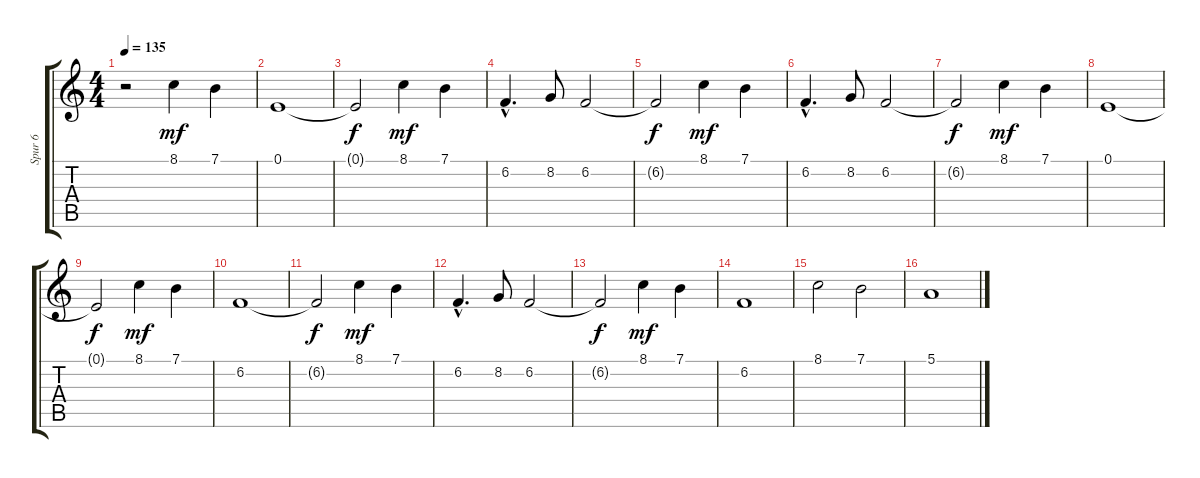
\track ("Spur 6" "Spur 6") {instrument pad1newage}
\staff {score tabs}
\tuning (E4 B3 G3 D3 A2 E2) {hide}
\ts (4 4)
\tempo 135
\clef g2
\ks c
r.2{dy mf instrument pad1newage} 8.1.4 7.1.4 |
0.1.1 |
0.1{t}.2{dy f} 8.1.4{dy mf} 7.1.4 |
6.2{hac}.4{d} 8.2.8 6.2.2 |
6.2{t}.2{dy f} 8.1.4{dy mf} 7.1.4 |
6.2{hac}.4{d} 8.2.8 6.2.2 |
6.2{t}.2{dy f} 8.1.4{dy mf} 7.1.4 |
0.1.1 |
0.1{t}.2{dy f} 8.1.4{dy mf} 7.1.4 |
6.2.1 |
6.2{t}.2{dy f} 8.1.4{dy mf} 7.1.4 |
6.2{hac}.4{d} 8.2.8 6.2.2 |
6.2{t}.2{dy f} 8.1.4{dy mf} 7.1.4 |
6.2.1 |
8.1.2 7.1.2 |
5.1.1
